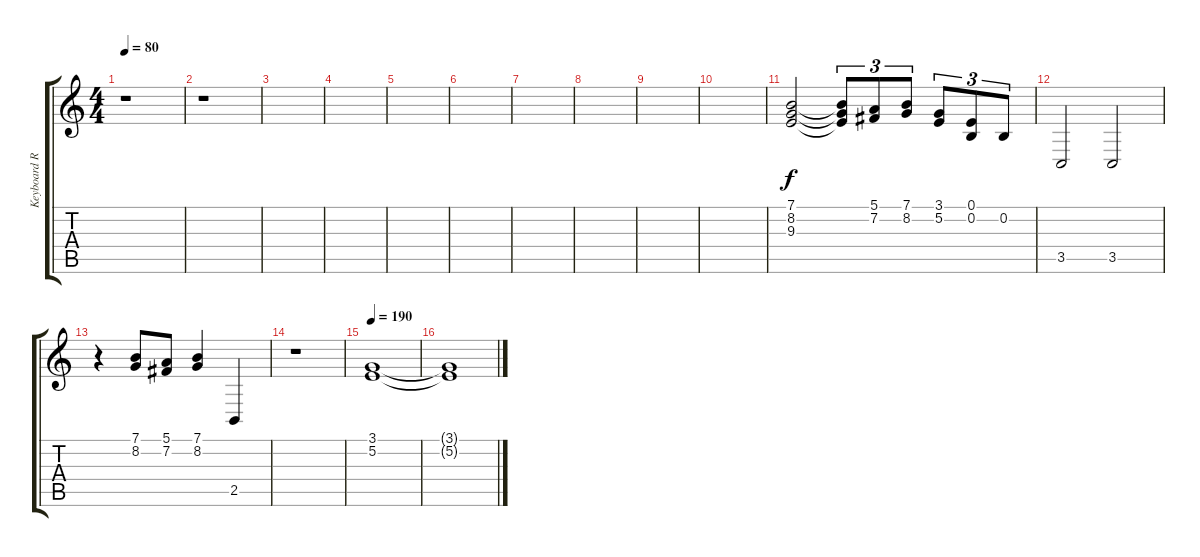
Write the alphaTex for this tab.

\track ("Keyboard Right" "Keyboard R") {instrument churchorgan}
\staff {score tabs}
\tuning (E4 B3 G3 D3 A2 E2) {hide}
\ts (4 4)
\tempo 80
\clef g2
\ks c
r.1{dy f} |
r.1 |
|
|
|
|
|
|
|
|
(7.1 8.2 9.3).2 (7.1{t} 8.2{t} 9.3{t}).8{tu (3 2)} (5.1 7.2).8{tu (3 2)} (7.1 8.2).8{tu (3 2)} (3.1 5.2).8{tu (3 2)} (0.1 0.2).8{tu (3 2)} 0.2.8{tu (3 2)} |
3.5.2 3.5.2 |
r.4 (7.1 8.2).8 (5.1 7.2).8 (7.1 8.2).4 2.5.4 |
r.1 |
\tempo 190
(3.1 5.2).1 |
(3.1{t} 5.2{t}).1
